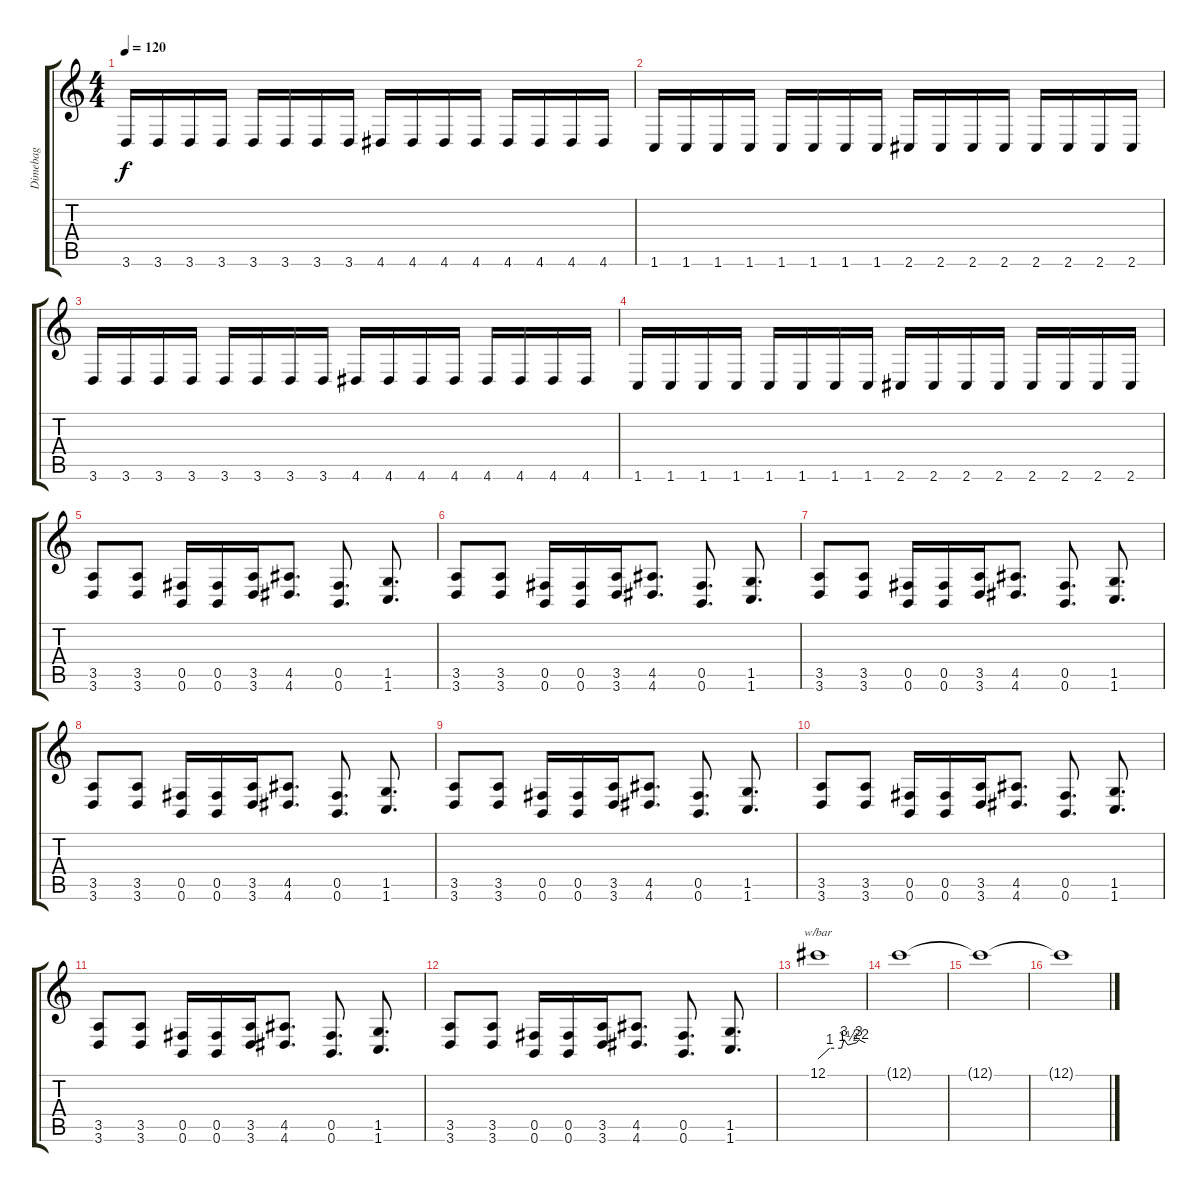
\track ("Dimebag" "Dimebag") {instrument distortionguitar}
\staff {score tabs}
\tuning (Db4 Ab3 E3 B2 Gb2 B1) {hide}
\ts (4 4)
\tempo 120
\clef g2
\ks c
3.6.16{dy f} 3.6.16 3.6.16 3.6.16 3.6.16 3.6.16 3.6.16 3.6.16 4.6.16 4.6.16 4.6.16 4.6.16 4.6.16 4.6.16 4.6.16 4.6.16 |
1.6.16 1.6.16 1.6.16 1.6.16 1.6.16 1.6.16 1.6.16 1.6.16 2.6.16 2.6.16 2.6.16 2.6.16 2.6.16 2.6.16 2.6.16 2.6.16 |
3.6.16 3.6.16 3.6.16 3.6.16 3.6.16 3.6.16 3.6.16 3.6.16 4.6.16 4.6.16 4.6.16 4.6.16 4.6.16 4.6.16 4.6.16 4.6.16 |
1.6.16 1.6.16 1.6.16 1.6.16 1.6.16 1.6.16 1.6.16 1.6.16 2.6.16 2.6.16 2.6.16 2.6.16 2.6.16 2.6.16 2.6.16 2.6.16 |
(3.5 3.6).8 (3.5 3.6).8 (0.5 0.6).16 (0.5 0.6).16 (3.5 3.6).16 (4.5 4.6).8{d} (0.5 0.6).8{d} (1.5 1.6).8{d} |
(3.5 3.6).8 (3.5 3.6).8 (0.5 0.6).16 (0.5 0.6).16 (3.5 3.6).16 (4.5 4.6).8{d} (0.5 0.6).8{d} (1.5 1.6).8{d} |
(3.5 3.6).8 (3.5 3.6).8 (0.5 0.6).16 (0.5 0.6).16 (3.5 3.6).16 (4.5 4.6).8{d} (0.5 0.6).8{d} (1.5 1.6).8{d} |
(3.5 3.6).8 (3.5 3.6).8 (0.5 0.6).16 (0.5 0.6).16 (3.5 3.6).16 (4.5 4.6).8{d} (0.5 0.6).8{d} (1.5 1.6).8{d} |
(3.5 3.6).8 (3.5 3.6).8 (0.5 0.6).16 (0.5 0.6).16 (3.5 3.6).16 (4.5 4.6).8{d} (0.5 0.6).8{d} (1.5 1.6).8{d} |
(3.5 3.6).8 (3.5 3.6).8 (0.5 0.6).16 (0.5 0.6).16 (3.5 3.6).16 (4.5 4.6).8{d} (0.5 0.6).8{d} (1.5 1.6).8{d} |
(3.5 3.6).8 (3.5 3.6).8 (0.5 0.6).16 (0.5 0.6).16 (3.5 3.6).16 (4.5 4.6).8{d} (0.5 0.6).8{d} (1.5 1.6).8{d} |
(3.5 3.6).8 (3.5 3.6).8 (0.5 0.6).16 (0.5 0.6).16 (3.5 3.6).16 (4.5 4.6).8{d} (0.5 0.6).8{d} (1.5 1.6).8{d} |
12.1.1{tbe (custom default 0 0 15 4 30 4 33 12 38 6 49 8 52 12 60 8)} |
12.1{t}.1 |
12.1{t}.1 |
12.1{t}.1
